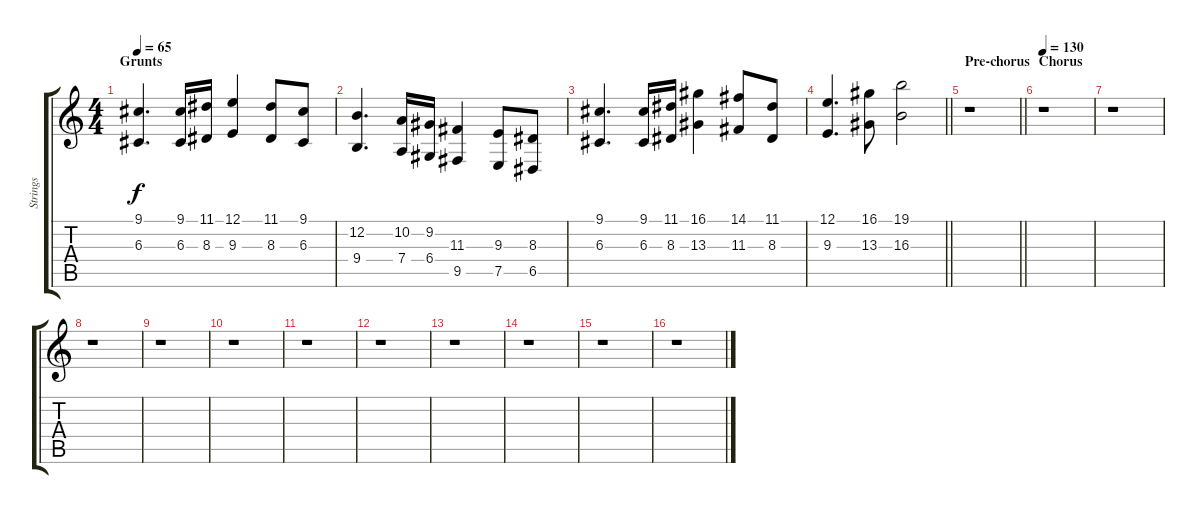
\track ("Strings" "Strings") {instrument stringensemble1}
\staff {score tabs}
\tuning (E4 B3 G3 D3 A2 E2) {hide}
\ts (4 4)
\section ("" "Grunts")
\tempo 65
\clef g2
\ks c
(9.1 6.3).4{d dy f} (9.1 6.3).16 (11.1 8.3).16 (12.1 9.3).4 (11.1 8.3).8 (9.1 6.3).8 |
(12.2 9.4).4{d} (10.2 7.4).16 (9.2 6.4).16 (11.3 9.5).4 (9.3 7.5).8 (8.3 6.5).8 |
(9.1 6.3).4{d} (9.1 6.3).16 (11.1 8.3).16 (16.1 13.3).4 (14.1 11.3).8 (11.1 8.3).8 |
\barLineRight lightlight
(12.1 9.3).4{d} (16.1 13.3).8 (19.1 16.3).2 |
\section ("" "Pre-chorus")
\barLineRight lightlight
r.1 |
\section ("" "Chorus")
\tempo 130
r.1 |
r.1 |
r.1 |
r.1 |
r.1 |
r.1 |
r.1 |
r.1 |
r.1 |
r.1 |
r.1
